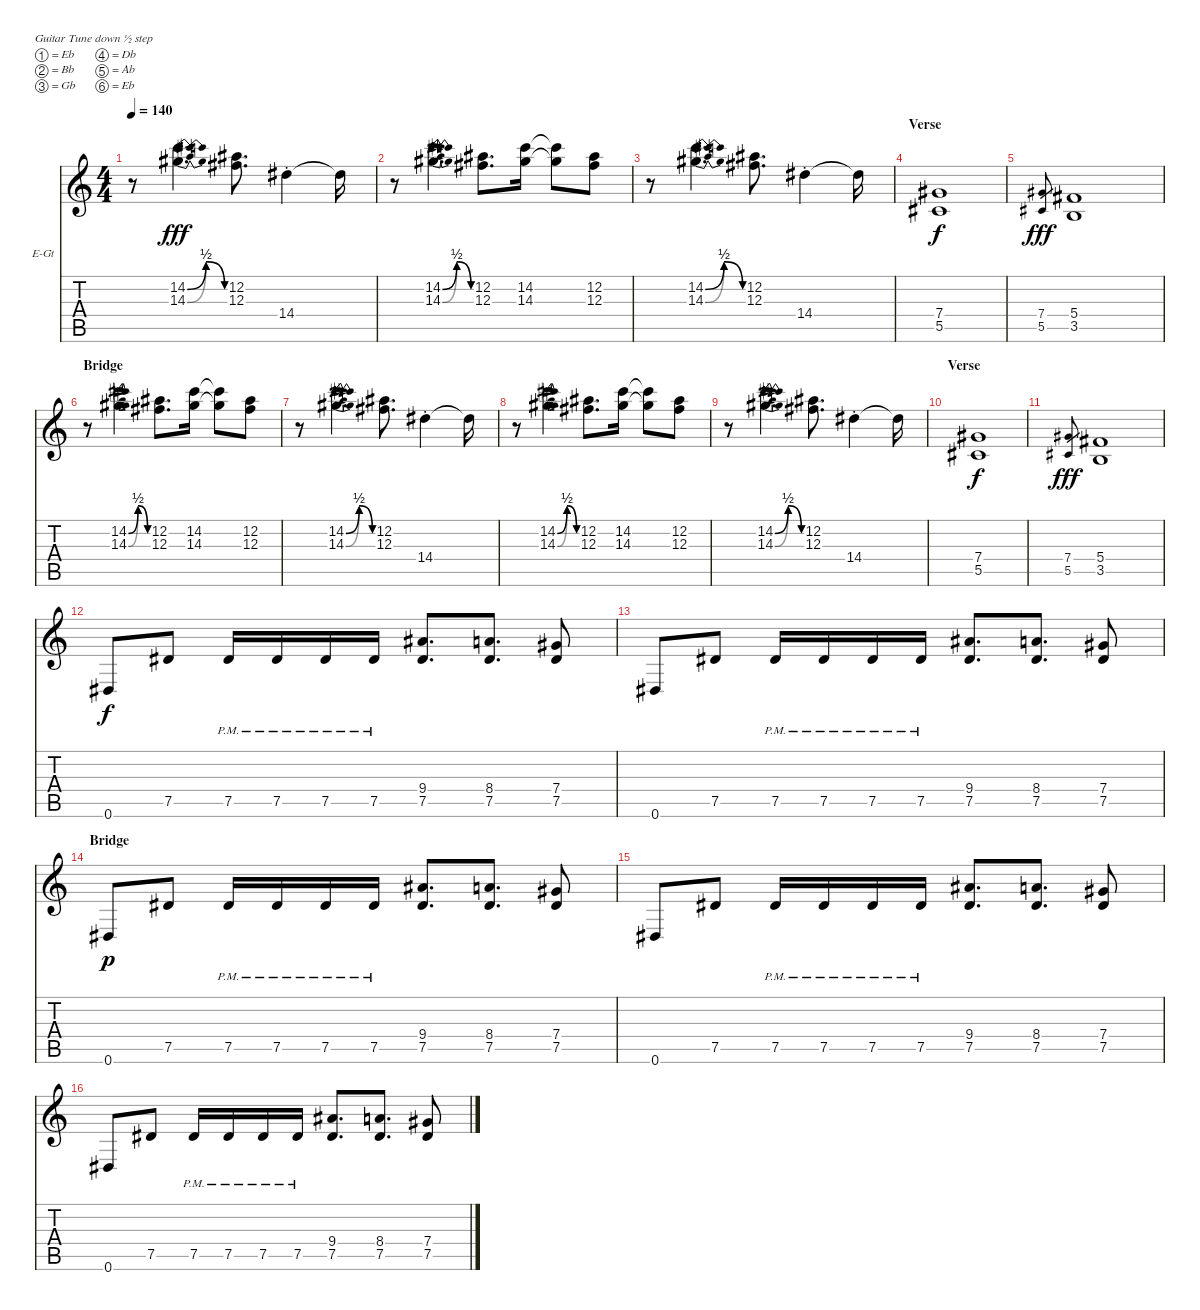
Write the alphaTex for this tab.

\defaultSystemsLayout 4
\bracketExtendMode nobrackets
\firstSystemTrackNameOrientation horizontal
\otherSystemsTrackNameOrientation horizontal
\track ("Eddie Clarke lead" "E-Gt") {instrument overdrivenguitar}
\staff {score tabs}
\tuning (Eb4 Bb3 Gb3 Db3 Ab2 Eb2)
\ts (4 4)
\tempo 140
\clef g2
\ks c
r.8{dy fff} (14.3{be (bendrelease 0 0 11.4 2 16.2 2 24 0)} 14.2{be (bendrelease 0 0 13.799999999999999 2 19.8 2 25.2 0)}).4{d} (12.3 12.2).8{d} 14.4{st}.4 14.4{t}.16 |
r.8 (14.3{be (bendrelease 0 0 11.4 2 16.2 2 24 0)} 14.2{be (bendrelease 0 0 13.799999999999999 2 19.8 2 25.2 0)}).4{d} (12.3 12.2).8{d} (14.3 14.2).16 (14.2{t} 14.3{t}).8 (12.3 12.2).8 |
r.8 (14.3{be (bendrelease 0 0 11.4 2 16.2 2 24 0)} 14.2{be (bendrelease 0 0 13.799999999999999 2 19.8 2 25.2 0)}).4{d} (12.3 12.2).8{d} 14.4{st}.4 14.4{t}.16 |
\section ("" "Verse")
(5.5 7.4).1{dy f} |
(5.5 7.4).8{gr dy fff} (3.5 5.4).1 |
\section ("" "Bridge")
r.8 (14.3{be (bendrelease 0 0 11.4 2 16.2 2 24 0)} 14.2{be (bendrelease 0 0 13.799999999999999 2 19.8 2 25.2 0)}).4{d} (12.3 12.2).8{d} (14.3 14.2).16 (14.2{t} 14.3{t}).8 (12.3 12.2).8 |
r.8 (14.3{be (bendrelease 0 0 11.4 2 16.2 2 24 0)} 14.2{be (bendrelease 0 0 13.799999999999999 2 19.8 2 25.2 0)}).4{d} (12.3 12.2).8{d} 14.4{st}.4 14.4{t}.16 |
r.8 (14.3{be (bendrelease 0 0 11.4 2 16.2 2 24 0)} 14.2{be (bendrelease 0 0 13.799999999999999 2 19.8 2 25.2 0)}).4{d} (12.3 12.2).8{d} (14.3 14.2).16 (14.2{t} 14.3{t}).8 (12.3 12.2).8 |
r.8 (14.3{be (bendrelease 0 0 11.4 2 16.2 2 24 0)} 14.2{be (bendrelease 0 0 13.799999999999999 2 19.8 2 25.2 0)}).4{d} (12.3 12.2).8{d} 14.4{st}.4 14.4{t}.16 |
\section ("" "Verse")
(5.5 7.4).1{dy f} |
(5.5 7.4).8{gr dy fff} (3.5 5.4).1 |
0.6.8{dy f} 7.5.8 7.5{pm}.16 7.5{pm}.16 7.5{pm}.16 7.5{pm}.16 (7.5 9.4).8{d} (7.5 8.4).8{d} (7.5 7.4).8 |
0.6.8 7.5.8 7.5{pm}.16 7.5{pm}.16 7.5{pm}.16 7.5{pm}.16 (7.5 9.4).8{d} (7.5 8.4).8{d} (7.5 7.4).8 |
\section ("" "Bridge")
0.6.8{dy p} 7.5.8 7.5{pm}.16 7.5{pm}.16 7.5{pm}.16 7.5{pm}.16 (7.5 9.4).8{d} (7.5 8.4).8{d} (7.5 7.4).8 |
0.6.8 7.5.8 7.5{pm}.16 7.5{pm}.16 7.5{pm}.16 7.5{pm}.16 (7.5 9.4).8{d} (7.5 8.4).8{d} (7.5 7.4).8 |
0.6.8 7.5.8 7.5{pm}.16 7.5{pm}.16 7.5{pm}.16 7.5{pm}.16 (7.5 9.4).8{d} (7.5 8.4).8{d} (7.5 7.4).8
